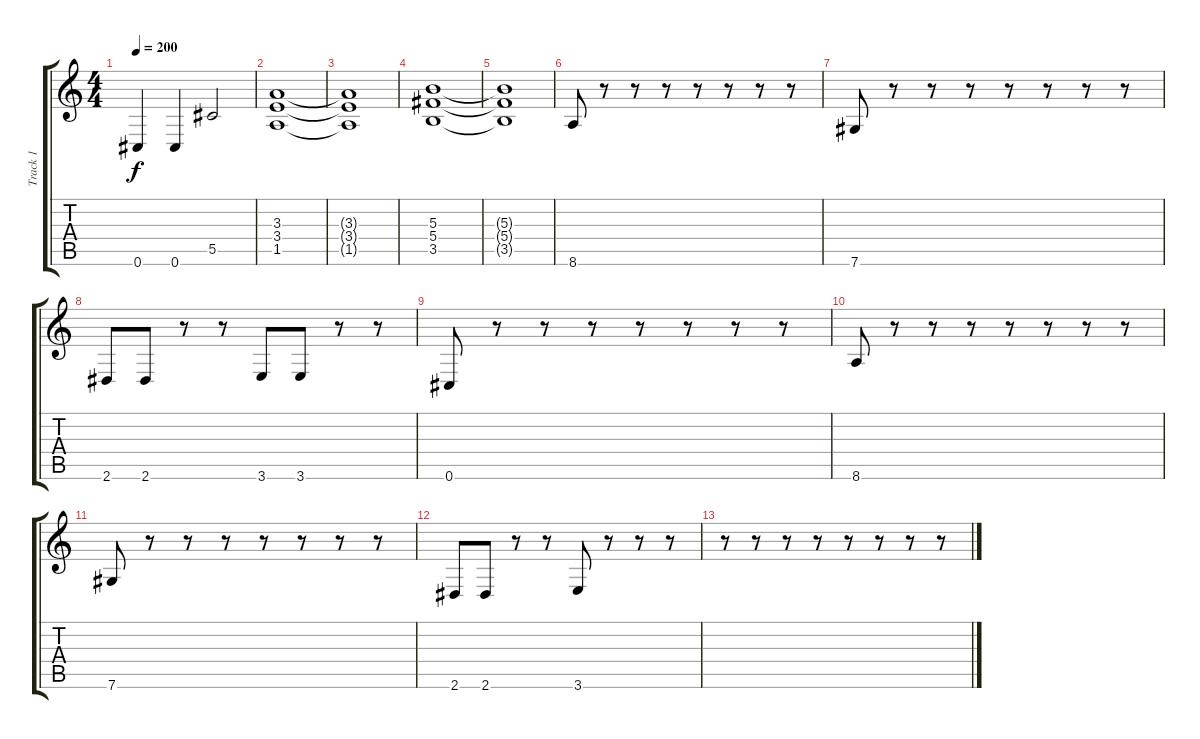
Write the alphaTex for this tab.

\track ("Track 1" "Track 1") {instrument distortionguitar}
\staff {score tabs}
\tuning (Eb4 Bb3 Gb3 Db3 Ab2 Db2) {hide}
\ts (4 4)
\tempo 200
\clef g2
\ks c
0.6{t}.4{dy f} 0.6.4 5.5.2 |
(3.3 3.4 1.5).1 |
(3.3{t} 3.4{t} 1.5{t}).1 |
(5.3 5.4 3.5).1 |
(5.3{t} 5.4{t} 3.5{t}).1 |
8.6.8 r.8 r.8 r.8 r.8 r.8 r.8 r.8 |
7.6.8 r.8 r.8 r.8 r.8 r.8 r.8 r.8 |
2.6.8 2.6.8 r.8 r.8 3.6.8 3.6.8 r.8 r.8 |
0.6.8 r.8 r.8 r.8 r.8 r.8 r.8 r.8 |
8.6.8 r.8 r.8 r.8 r.8 r.8 r.8 r.8 |
7.6.8 r.8 r.8 r.8 r.8 r.8 r.8 r.8 |
2.6.8 2.6.8 r.8 r.8 3.6.8 r.8 r.8 r.8 |
r.8 r.8 r.8 r.8 r.8 r.8 r.8 r.8
